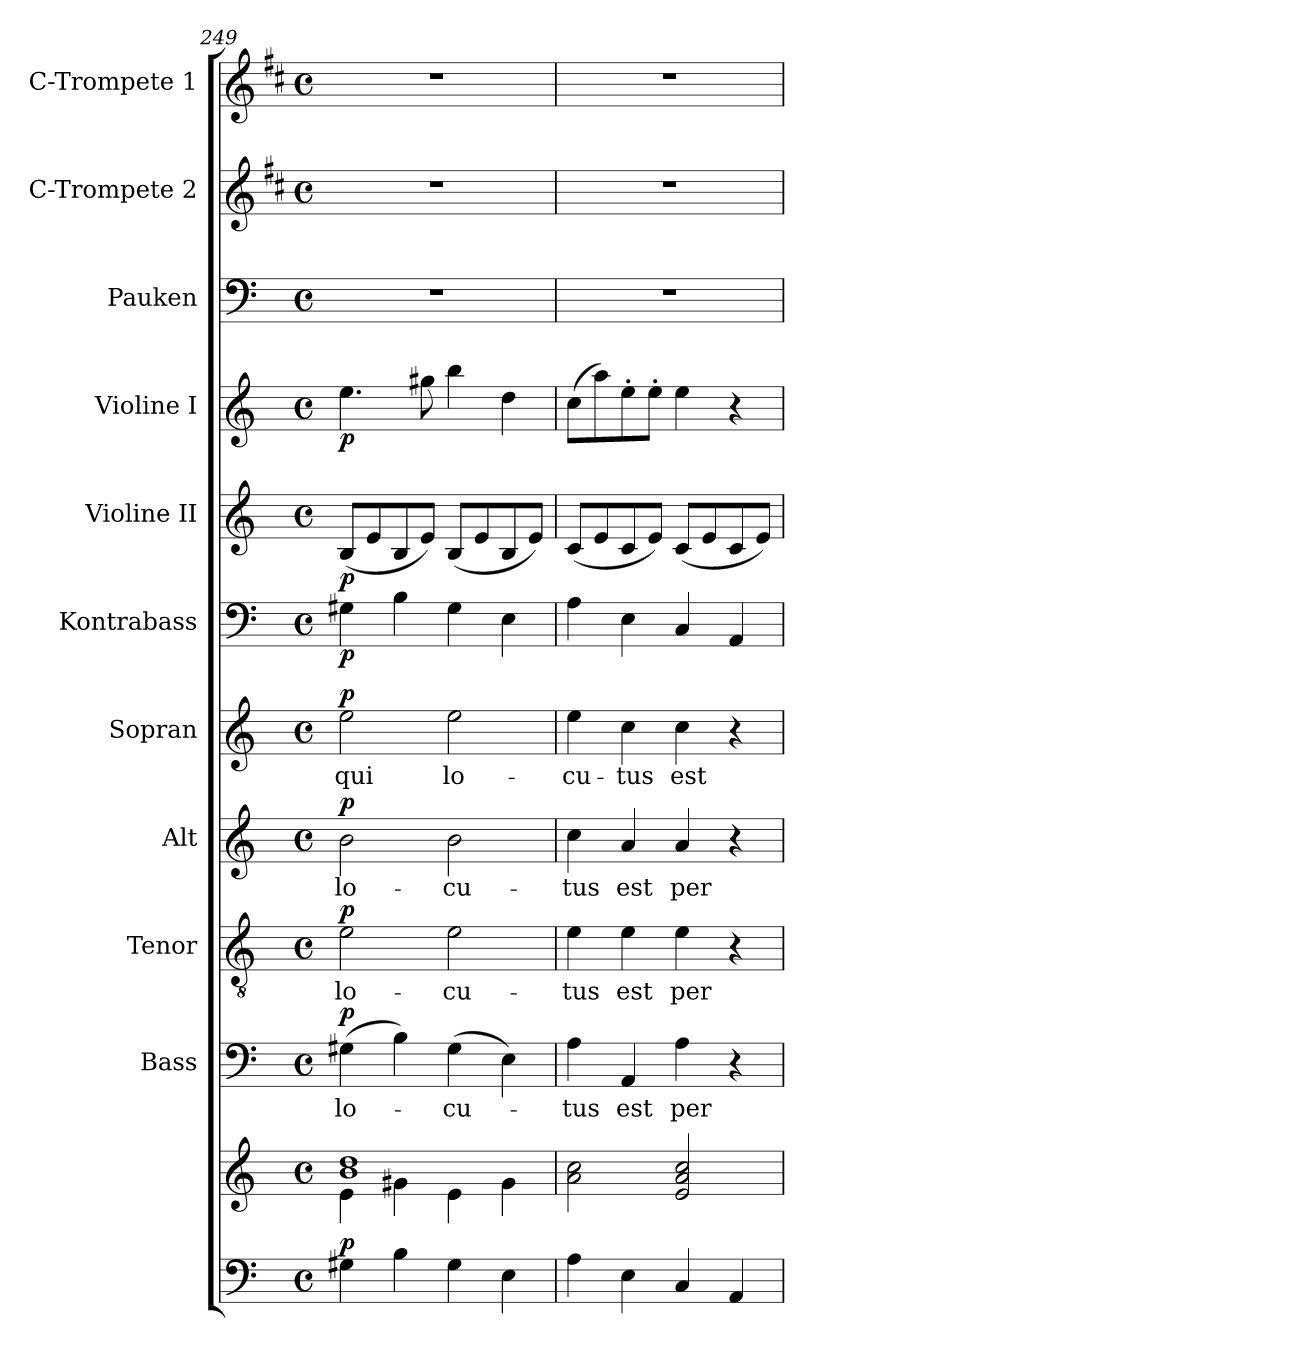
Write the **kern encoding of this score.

**kern	**kern	**dynam	**kern	**text	**dynam	**kern	**text	**dynam	**kern	**text	**dynam	**kern	**text	**dynam	**kern	**dynam	**kern	**dynam	**kern	**dynam	**kern	**kern	**kern
*part11	*part11	*part11	*part10	*part10	*part10	*part9	*part9	*part9	*part8	*part8	*part8	*part7	*part7	*part7	*part6	*part6	*part5	*part5	*part4	*part4	*part3	*part2	*part1
*staff12	*staff11	*staff11/12	*staff10	*staff10	*staff10	*staff9	*staff9	*staff9	*staff8	*staff8	*staff8	*staff7	*staff7	*staff7	*staff6	*staff6	*staff5	*staff5	*staff4	*staff4	*staff3	*staff2	*staff1
*	*	*	*I"Bass	*	*	*I"Tenor	*	*	*I"Alt	*	*	*I"Sopran	*	*	*I"Kontrabass	*	*I"Violine II	*	*I"Violine I	*	*I"Pauken	*I"C-Trompete 2	*I"C-Trompete 1
*	*	*	*I'B.	*	*	*I'T.	*	*	*I'A.	*	*	*I'S.	*	*	*I'Kb.	*	*I'Vl. II	*	*I'Vl. I	*	*I'Pk.	*I'C Trp. 2	*I'C Trp. 1
*clefF4	*clefG2	*	*clefF4	*	*	*clefGv2	*	*	*clefG2	*	*	*clefG2	*	*	*clefF4	*	*clefG2	*	*clefG2	*	*clefF4	*clefG2	*clefG2
*	*	*	*	*	*	*	*	*	*	*	*	*	*	*	*ITrd7c12	*	*	*	*	*	*	*ITrd1c2	*ITrd1c2
*k[]	*k[]	*	*k[]	*	*	*k[]	*	*	*k[]	*	*	*k[]	*	*	*k[]	*	*k[]	*	*k[]	*	*k[]	*k[]	*k[]
*C:	*C:	*	*C:	*	*	*C:	*	*	*C:	*	*	*C:	*	*	*C:	*	*C:	*	*C:	*	*C:	*C:	*C:
*M4/4	*M4/4	*	*M4/4	*	*	*M4/4	*	*	*M4/4	*	*	*M4/4	*	*	*M4/4	*	*M4/4	*	*M4/4	*	*M4/4	*M4/4	*M4/4
*met(c)	*met(c)	*	*met(c)	*	*	*met(c)	*	*	*met(c)	*	*	*met(c)	*	*	*met(c)	*	*met(c)	*	*met(c)	*	*met(c)	*met(c)	*met(c)
=249	=249	=249	=249	=249	=249	=249	=249	=249	=249	=249	=249	=249	=249	=249	=249	=249	=249	=249	=249	=249	=249	=249	=249
*	*^	*	*	*	*	*	*	*	*	*	*	*	*	*	*	*	*	*	*	*	*	*	*
!	!	!	!LO:DY:a=2	!	!LO:LY:b	!LO:DY:a	!	!LO:LY:b	!LO:DY:a	!	!LO:LY:b	!LO:DY:a	!	!LO:LY:b	!LO:DY:a	!	!LO:DY:b	!	!LO:DY:b	!	!LO:DY:b	!	!	!
4G#X\	1b 1dd	4e\	p	(>4G#X\	lo-	p	2e\	lo-	p	2b\	lo-	p	2ee\	qui	p	4GG#X\	p	(<8B/L	p	4.ee\	p	1r	1r	1r
.	.	.	.	.	.	.	.	.	.	.	.	.	.	.	.	.	.	8e/	.	.	.	.	.	.
4B\	.	4g#X\	.	4B\)	.	.	.	.	.	.	.	.	.	.	.	4BB\	.	8B/	.	.	.	.	.	.
.	.	.	.	.	.	.	.	.	.	.	.	.	.	.	.	.	.	8e/J)	.	8gg#X\	.	.	.	.
!	!	!	!	!	!LO:LY:b	!	!	!LO:LY:b	!	!	!LO:LY:b	!	!	!LO:LY:b	!	!	!	!	!	!	!	!	!	!
4G#\	.	4e\	.	(>4G#\	-cu-	.	2e\	-cu-	.	2b\	-cu-	.	2ee\	lo-	.	4GG#\	.	(<8B/L	.	4bb\	.	.	.	.
.	.	.	.	.	.	.	.	.	.	.	.	.	.	.	.	.	.	8e/	.	.	.	.	.	.
4E\	.	4g#\	.	4E\)	.	.	.	.	.	.	.	.	.	.	.	4EE\	.	8B/	.	4dd\	.	.	.	.
.	.	.	.	.	.	.	.	.	.	.	.	.	.	.	.	.	.	8e/J)	.	.	.	.	.	.
*	*v	*v	*	*	*	*	*	*	*	*	*	*	*	*	*	*	*	*	*	*	*	*	*	*
=250	=250	=250	=250	=250	=250	=250	=250	=250	=250	=250	=250	=250	=250	=250	=250	=250	=250	=250	=250	=250	=250	=250	=250
!	!	!	!	!LO:LY:b	!	!	!LO:LY:b	!	!	!LO:LY:b	!	!	!LO:LY:b	!	!	!	!	!	!	!	!	!	!
4A\	2a\ 2cc\	.	4A\	-tus	.	4e\	-tus	.	4cc\	-tus	.	4ee\	-cu-	.	4AA\	.	(<8c/L	.	(>8cc\L	.	1r	1r	1r
.	.	.	.	.	.	.	.	.	.	.	.	.	.	.	.	.	8e/	.	8aa\)	.	.	.	.
!	!	!	!	!LO:LY:b	!	!	!LO:LY:b	!	!	!LO:LY:b	!	!	!LO:LY:b	!	!	!	!	!	!	!	!	!	!
4E\	.	.	4AA/	est	.	4e\	est	.	4a/	est	.	4cc\	-tus	.	4EE\	.	8c/	.	8ee'>\	.	.	.	.
.	.	.	.	.	.	.	.	.	.	.	.	.	.	.	.	.	8e/J)	.	8ee'>\J	.	.	.	.
!	!	!	!	!LO:LY:b	!	!	!LO:LY:b	!	!	!LO:LY:b	!	!	!LO:LY:b	!	!	!	!	!	!	!	!	!	!
4C/	2e/ 2a/ 2cc/	.	4A\	per	.	4e\	per	.	4a/	per	.	4cc\	est	.	4CC/	.	(<8c/L	.	4ee\	.	.	.	.
.	.	.	.	.	.	.	.	.	.	.	.	.	.	.	.	.	8e/	.	.	.	.	.	.
4AA/	.	.	4r	.	.	4r	.	.	4r	.	.	4r	.	.	4AAA/	.	8c/	.	4r	.	.	.	.
.	.	.	.	.	.	.	.	.	.	.	.	.	.	.	.	.	8e/J)	.	.	.	.	.	.
=	=	=	=	=	=	=	=	=	=	=	=	=	=	=	=	=	=	=	=	=	=	=	=
*-	*-	*-	*-	*-	*-	*-	*-	*-	*-	*-	*-	*-	*-	*-	*-	*-	*-	*-	*-	*-	*-	*-	*-
